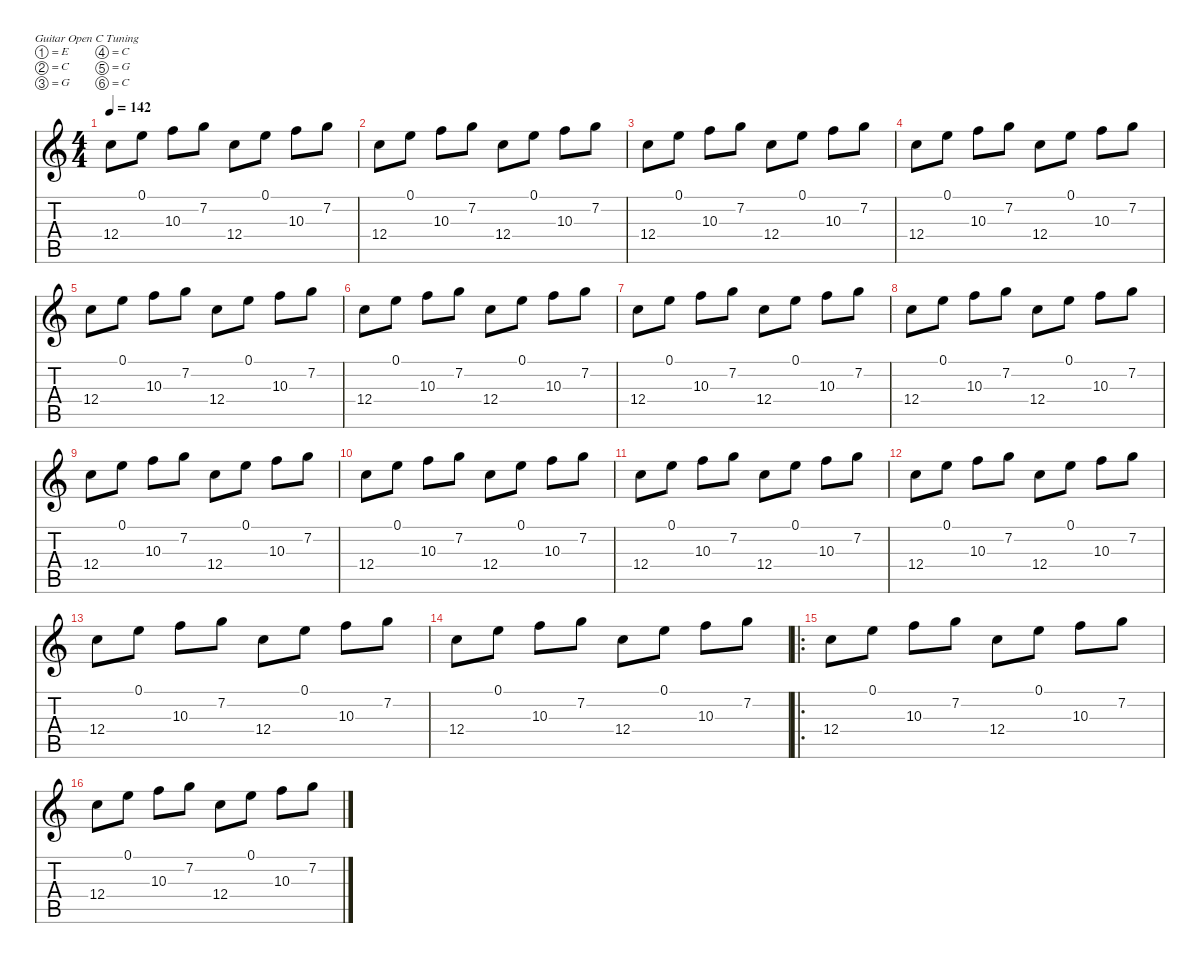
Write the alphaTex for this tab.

\defaultSystemsLayout 4
\hideDynamics
\bracketExtendMode nobrackets
\singleTrackTrackNamePolicy hidden
\multiTrackTrackNamePolicy hidden
\firstSystemTrackNameMode fullname
\firstSystemTrackNameOrientation horizontal
\otherSystemsTrackNameOrientation horizontal
\track ("Clean Guitar" "el.guit.") {instrument electricguitarclean}
\staff {score tabs}
\tuning (E4 C4 G3 C3 G2 C2)
\ts (4 4)
\tempo 142
\clef g2
\ks c
12.4.8{dy mf instrument electricguitarclean beam Down} 0.1.8{beam Down} 10.3.8{beam Down} 7.2.8{beam Down} 12.4.8{beam Down} 0.1.8{beam Down} 10.3.8{beam Down} 7.2.8{beam Down} |
12.4.8{beam Down} 0.1.8{beam Down} 10.3.8{beam Down} 7.2.8{beam Down} 12.4.8{beam Down} 0.1.8{beam Down} 10.3.8{beam Down} 7.2.8{beam Down} |
12.4.8{beam Down} 0.1.8{beam Down} 10.3.8{beam Down} 7.2.8{beam Down} 12.4.8{beam Down} 0.1.8{beam Down} 10.3.8{beam Down} 7.2.8{beam Down} |
12.4.8{beam Down} 0.1.8{beam Down} 10.3.8{beam Down} 7.2.8{beam Down} 12.4.8{beam Down} 0.1.8{beam Down} 10.3.8{beam Down} 7.2.8{beam Down} |
12.4.8{beam Down} 0.1.8{beam Down} 10.3.8{beam Down} 7.2.8{beam Down} 12.4.8{beam Down} 0.1.8{beam Down} 10.3.8{beam Down} 7.2.8{beam Down} |
12.4.8{beam Down} 0.1.8{beam Down} 10.3.8{beam Down} 7.2.8{beam Down} 12.4.8{beam Down} 0.1.8{beam Down} 10.3.8{beam Down} 7.2.8{beam Down} |
12.4.8{beam Down} 0.1.8{beam Down} 10.3.8{beam Down} 7.2.8{beam Down} 12.4.8{beam Down} 0.1.8{beam Down} 10.3.8{beam Down} 7.2.8{beam Down} |
12.4.8{beam Down} 0.1.8{beam Down} 10.3.8{beam Down} 7.2.8{beam Down} 12.4.8{beam Down} 0.1.8{beam Down} 10.3.8{beam Down} 7.2.8{beam Down} |
12.4.8{beam Down} 0.1.8{beam Down} 10.3.8{beam Down} 7.2.8{beam Down} 12.4.8{beam Down} 0.1.8{beam Down} 10.3.8{beam Down} 7.2.8{beam Down} |
12.4.8{beam Down} 0.1.8{beam Down} 10.3.8{beam Down} 7.2.8{beam Down} 12.4.8{beam Down} 0.1.8{beam Down} 10.3.8{beam Down} 7.2.8{beam Down} |
12.4.8{beam Down} 0.1.8{beam Down} 10.3.8{beam Down} 7.2.8{beam Down} 12.4.8{beam Down} 0.1.8{beam Down} 10.3.8{beam Down} 7.2.8{beam Down} |
12.4.8{beam Down} 0.1.8{beam Down} 10.3.8{beam Down} 7.2.8{beam Down} 12.4.8{beam Down} 0.1.8{beam Down} 10.3.8{beam Down} 7.2.8{beam Down} |
12.4.8{beam Down} 0.1.8{beam Down} 10.3.8{beam Down} 7.2.8{beam Down} 12.4.8{beam Down} 0.1.8{beam Down} 10.3.8{beam Down} 7.2.8{beam Down} |
12.4.8{beam Down} 0.1.8{beam Down} 10.3.8{beam Down} 7.2.8{beam Down} 12.4.8{beam Down} 0.1.8{beam Down} 10.3.8{beam Down} 7.2.8{beam Down} |
\ro
12.4.8{beam Down} 0.1.8{beam Down} 10.3.8{beam Down} 7.2.8{beam Down} 12.4.8{beam Down} 0.1.8{beam Down} 10.3.8{beam Down} 7.2.8{beam Down} |
12.4.8{beam Down} 0.1.8{beam Down} 10.3.8{beam Down} 7.2.8{beam Down} 12.4.8{beam Down} 0.1.8{beam Down} 10.3.8{beam Down} 7.2.8{beam Down}
